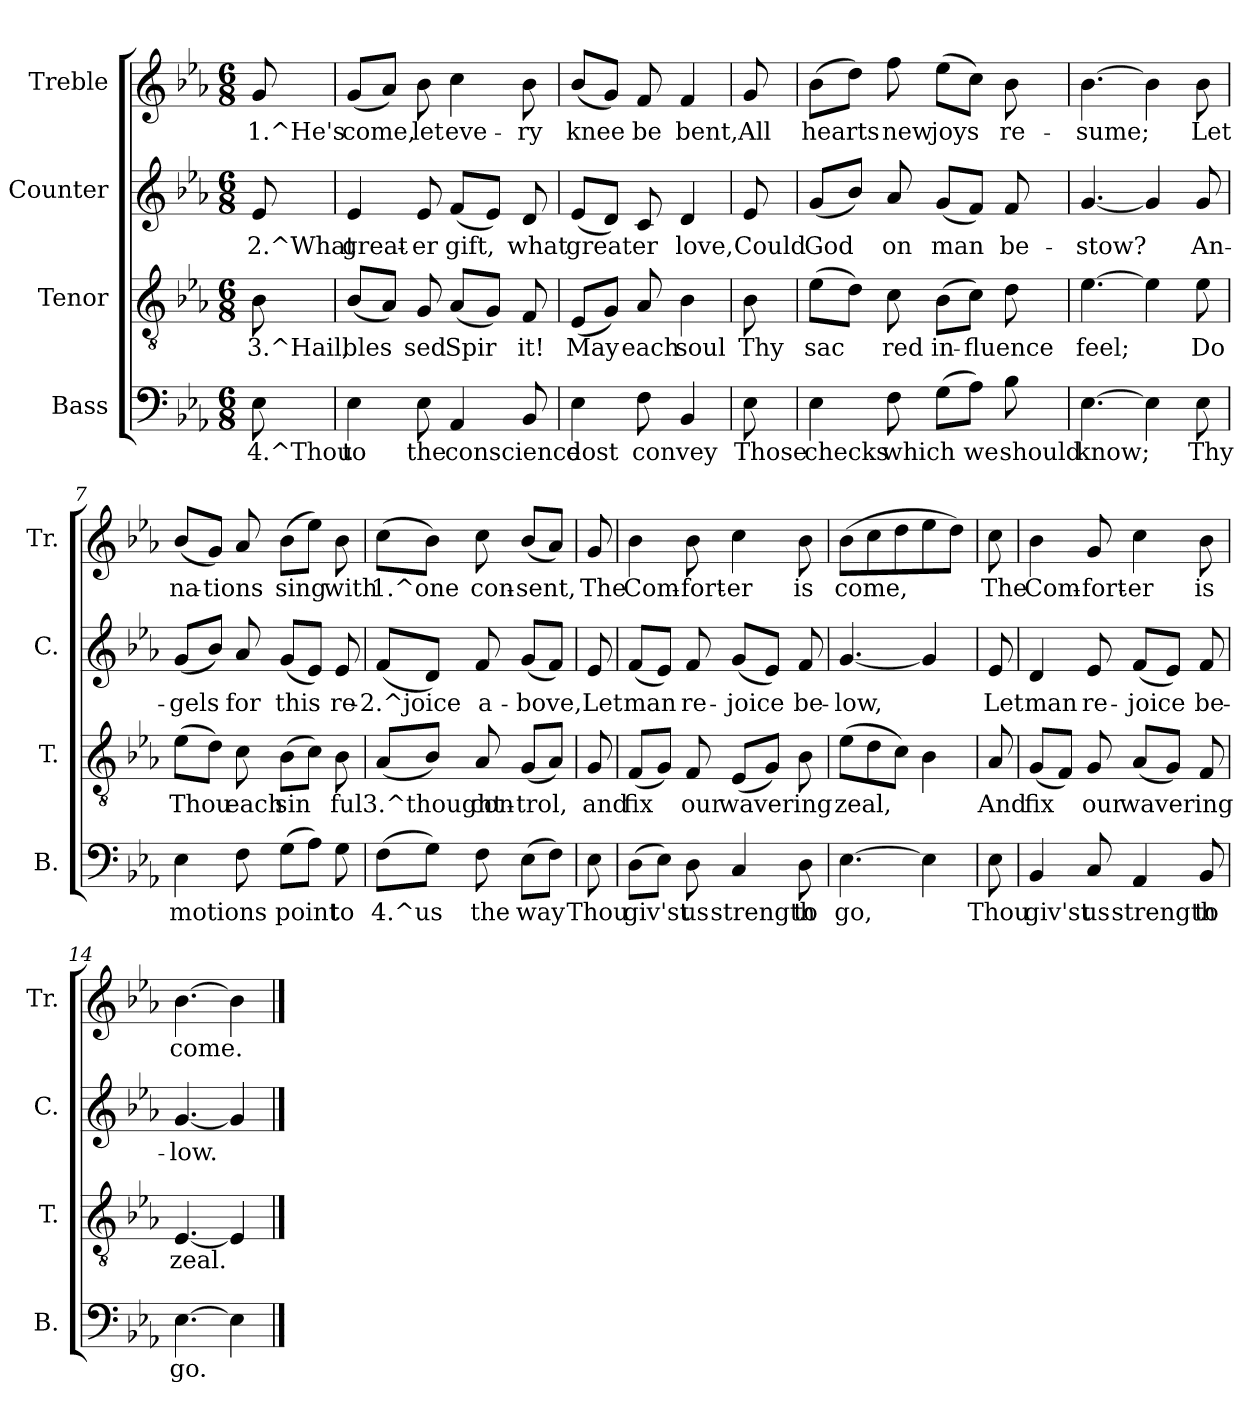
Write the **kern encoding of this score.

**kern	**text	**kern	**text	**kern	**text	**kern	**text
*part4	*part4	*part3	*part3	*part2	*part2	*part1	*part1
*staff4	*staff4	*staff3	*staff3	*staff2	*staff2	*staff1	*staff1
*I"Bass	*	*I"Tenor	*	*I"Counter	*	*I"Treble	*
*I'B.	*	*I'T.	*	*I'C.	*	*I'Tr.	*
!!LO:PB:g=z
*stria5	*	*stria5	*	*stria5	*	*stria5	*
*clefF4	*	*clefGv2	*	*clefG2	*	*clefG2	*
*k[b-e-a-]	*	*k[b-e-a-]	*	*k[b-e-a-]	*	*k[b-e-a-]	*
*E-:	*	*E-:	*	*E-:	*	*E-:	*
*M6/8	*	*M6/8	*	*M6/8	*	*M6/8	*
=1	=1	=1	=1	=1	=1	=1	=1
!	!LO:LY:b:rj	!	!LO:LY:b:rj	!	!LO:LY:b:rj	!	!LO:LY:b:rj
8E-\	4.^Thou	8B-\	3.^Hail,	8e-/	2.^What	8g/	1.^He's
=2	=2	=2	=2	=2	=2	=2	=2
!	!LO:LY:b:rj	!	!LO:LY:b:rj	!	!LO:LY:b:rj	!	!LO:LY:b:rj
4E-\	to	(<8B-/L	bles-	4e-/	great-	(<8g/L	come,
!	!	!	!LO:LY:b:rj	!	!	!	!LO:LY:b:rj
.	.	8A-/J)	--	.	.	8a-/J)	.
!	!LO:LY:b:rj	!	!LO:LY:b:rj	!	!LO:LY:b:rj	!	!LO:LY:b:rj
8E-\	the	8G/	-sed	8e-/	-er	8b-\	let
!	!LO:LY:b:rj	!	!LO:LY:b:rj	!	!LO:LY:b:rj	!	!LO:LY:b:rj
4AA-/	conscience	(<8A-/L	Spir-	(<8f/L	gift,	4cc\	eve-
!	!	!	!LO:LY:b:rj	!	!LO:LY:b:rj	!	!
.	.	8G/J)	--	8e-/J)	.	.	.
!	!LO:LY:b:rj	!	!LO:LY:b:rj	!	!LO:LY:b:rj	!	!LO:LY:b:rj
8BB-/	.	8F/	-it!	8d/	what	8b-\	-ry
=3	=3	=3	=3	=3	=3	=3	=3
!	!LO:LY:b:rj	!	!LO:LY:b:rj	!	!LO:LY:b:rj	!	!LO:LY:b:rj
4E-\	dost	(<8E-/L	May	(<8e-/L	great-	(<8b->/L	knee
!	!	!	!LO:LY:b:rj	!	!LO:LY:b:rj	!	!LO:LY:b:rj
.	.	8G/J)	.	8d/J)	--	8g/J)	.
!	!LO:LY:b:rj	!	!LO:LY:b:rj	!	!LO:LY:b:rj	!	!LO:LY:b:rj
8F\	convey	8A-/	each	8c/	-er	8f/	be
!	!LO:LY:b:rj	!	!LO:LY:b:rj	!	!LO:LY:b:rj	!	!LO:LY:b:rj
4BB-/	.	4B-\	soul	4d/	love,	4f/	bent,
=4	=4	=4	=4	=4	=4	=4	=4
!	!LO:LY:b:rj	!	!LO:LY:b:rj	!	!LO:LY:b:rj	!	!LO:LY:b:rj
8E-\	Those	8B-\	Thy	8e-/	Could	8g/	All
=5	=5	=5	=5	=5	=5	=5	=5
!	!LO:LY:b:rj	!	!LO:LY:b:rj	!	!LO:LY:b:rj	!	!LO:LY:b:rj
4E-\	checks	(>8e-\L	sac-	(<8g/L	God	(>8b-\L	hearts
!	!	!	!LO:LY:b:rj	!	!LO:LY:b:rj	!	!LO:LY:b:rj
.	.	8d\J)	--	8b-/J)	.	8dd\J)	.
!	!LO:LY:b:rj	!	!LO:LY:b:rj	!	!LO:LY:b:rj	!	!LO:LY:b:rj
8F\	which	8c\	-red	8a-/	on	8ff\	new
!	!LO:LY:b:rj	!	!LO:LY:b:rj	!	!LO:LY:b:rj	!	!LO:LY:b:rj
(>8G\L	.	(>8B-\L	in-	(<8g/L	man	(>8ee-\L	joys
!	!LO:LY:b:rj	!	!LO:LY:b:rj	!	!LO:LY:b:rj	!	!LO:LY:b:rj
8A-\J)	we	8c\J)	-fluence	8f/J)	.	8cc\J)	.
!	!LO:LY:b:rj	!	!LO:LY:b:rj	!	!LO:LY:b:rj	!	!LO:LY:b:rj
8B-\	should	8d\	.	8f/	be-	8b-\	re-
=6	=6	=6	=6	=6	=6	=6	=6
!	!LO:LY:b:rj	!	!LO:LY:b:rj	!	!LO:LY:b:rj	!	!LO:LY:b:rj
[>4.E-\	know;	[>4.e-\	feel;	[<4.g/	-stow?	[>4.b-\	-sume;
!	!LO:LY:b:rj	!	!LO:LY:b:rj	!	!LO:LY:b:rj	!	!LO:LY:b:rj
4E-\]	.	4e-\]	.	4g/]	.	4b-\]	.
!	!LO:LY:b:rj	!	!LO:LY:b:rj	!	!LO:LY:b:rj	!	!LO:LY:b:rj
8E-\	Thy	8e-\	Do	8g/	An-	8b-\	Let
=7	=7	=7	=7	=7	=7	=7	=7
!	!LO:LY:b:rj	!	!LO:LY:b:rj	!	!LO:LY:b:rj	!	!LO:LY:b:rj
4E-\	motions	(>8e-\L	Thou	(<8g/L	-gels	(<8b-/L	na-
!	!	!	!LO:LY:b:rj	!	!LO:LY:b:rj	!	!LO:LY:b:rj
.	.	8d\J)	.	8b-/J)	.	8g/J)	-tions
!	!LO:LY:b:rj	!	!LO:LY:b:rj	!	!LO:LY:b:rj	!	!LO:LY:b:rj
8F\	.	8c\	each	8a-/	for	8a-/	.
!	!LO:LY:b:rj	!	!LO:LY:b:rj	!	!LO:LY:b:rj	!	!LO:LY:b:rj
(>8G\L	point	(>8B-\L	sin-	(<8g/L	this	(>8b-\L	sing
!	!LO:LY:b:rj	!	!LO:LY:b:rj	!	!LO:LY:b:rj	!	!LO:LY:b:rj
8A-\J)	.	8c\J)	--	8e-/J)	.	8ee-\J)	.
!	!LO:LY:b:rj	!	!LO:LY:b:rj	!	!LO:LY:b:rj	!	!LO:LY:b:rj
8G\	to	8B-\	-ful	8e-/	re-	8b-\	with
!!LO:PB:g=z
=8	=8	=8	=8	=8	=8	=8	=8
!	!LO:LY:b:rj	!	!LO:LY:b:rj	!	!LO:LY:b:rj	!	!LO:LY:b:rj
(>8F\L	4.^us	(<8A-/L	3.^thought	(<8f/L	-2.^joice-	(>8cc\L	1.^one
!	!LO:LY:b:rj	!	!LO:LY:b:rj	!	!LO:LY:b:rj	!	!LO:LY:b:rj
8G\J)	.	8B-/J)	.	8d/J)	--	8b-\J)	.
!	!LO:LY:b:rj	!	!LO:LY:b:rj	!	!LO:LY:b:rj	!	!LO:LY:b:rj
8F\	the	8A-/	con-	8f/	-a-	8cc\	con-
!	!LO:LY:b:rj	!	!LO:LY:b:rj	!	!LO:LY:b:rj	!	!LO:LY:b:rj
(>8E-\L	way	(<8G/L	-trol,	(<8g/L	-bove,	(<8b-/L	-sent,
!	!LO:LY:b:rj	!	!LO:LY:b:rj	!	!LO:LY:b:rj	!	!LO:LY:b:rj
8F\J)	.	8A-/J)	.	8f/J)	.	8a-/J)	.
=9	=9	=9	=9	=9	=9	=9	=9
!	!LO:LY:b:rj	!	!LO:LY:b:rj	!	!LO:LY:b:rj	!	!LO:LY:b:rj
8E-\	Thou	8G/	and	8e-/	Let	8g/	The
=10	=10	=10	=10	=10	=10	=10	=10
!	!LO:LY:b:rj	!	!LO:LY:b:rj	!	!LO:LY:b:rj	!	!LO:LY:b:rj
(>8D\L	giv'st	(<8F/L	fix	(<8f/L	man	4b-\	Com-
!	!LO:LY:b:rj	!	!LO:LY:b:rj	!	!LO:LY:b:rj	!	!
8E-\J)	.	8G/J)	.	8e-/J)	.	.	.
!	!LO:LY:b:rj	!	!LO:LY:b:rj	!	!LO:LY:b:rj	!	!LO:LY:b:rj
8D\	us	8F/	our	8f/	re-	8b-\	-fort-
!	!LO:LY:b:rj	!	!LO:LY:b:rj	!	!LO:LY:b:rj	!	!LO:LY:b:rj
4C/	strength	(<8E-/L	waver-	(<8g/L	-joice	4cc\	-er
!	!	!	!LO:LY:b:rj	!	!LO:LY:b:rj	!	!
.	.	8G/J)	--	8e-/J)	.	.	.
!	!LO:LY:b:rj	!	!LO:LY:b:rj	!	!LO:LY:b:rj	!	!LO:LY:b:rj
8D\	to	8B-\	-ing	8f/	be-	8b-\	is
=11	=11	=11	=11	=11	=11	=11	=11
!	!LO:LY:b:rj	!	!LO:LY:b:rj	!	!LO:LY:b:rj	!	!LO:LY:b:rj
[>4.E-\	go,	(>8e-\L	zeal,	[<4.g/	-low,	(>8b-\L	come,
!	!	!	!LO:LY:b:rj	!	!	!	!LO:LY:b:rj
.	.	8d\	.	.	.	8cc\	.
!	!	!	!LO:LY:b:rj	!	!	!	!LO:LY:b:rj
.	.	8c\J)	.	.	.	8dd\	.
!	!LO:LY:b:rj	!	!LO:LY:b:rj	!	!LO:LY:b:rj	!	!LO:LY:b:rj
4E-\]	.	4B-\	.	4g/]	.	8ee-\	.
!	!	!	!	!	!	!	!LO:LY:b:rj
.	.	.	.	.	.	8dd\J)	.
=12	=12	=12	=12	=12	=12	=12	=12
!	!LO:LY:b:rj	!	!LO:LY:b:rj	!	!LO:LY:b:rj	!	!LO:LY:b:rj
8E-\	Thou	8A-/	And	8e-/	Let	8cc\	The
=13	=13	=13	=13	=13	=13	=13	=13
!	!LO:LY:b:rj	!	!LO:LY:b:rj	!	!LO:LY:b:rj	!	!LO:LY:b:rj
4BB-/	giv'st	(<8G/L	fix	4d/	man	4b-\	Com-
!	!	!	!LO:LY:b:rj	!	!	!	!
.	.	8F/J)	.	.	.	.	.
!	!LO:LY:b:rj	!	!LO:LY:b:rj	!	!LO:LY:b:rj	!	!LO:LY:b:rj
8C/	us	8G/	our	8e-/	re-	8g/	-fort-
!	!LO:LY:b:rj	!	!LO:LY:b:rj	!	!LO:LY:b:rj	!	!LO:LY:b:rj
4AA-/	strength	(<8A-/L	waver-	(<8f/L	-joice	4cc\	-er
!	!	!	!LO:LY:b:rj	!	!LO:LY:b:rj	!	!
.	.	8G/J)	--	8e-/J)	.	.	.
!	!LO:LY:b:rj	!	!LO:LY:b:rj	!	!LO:LY:b:rj	!	!LO:LY:b:rj
8BB-/	to	8F/	-ing	8f/	be-	8b-\	is
=14	=14	=14	=14	=14	=14	=14	=14
!	!LO:LY:b:rj	!	!LO:LY:b:rj	!	!LO:LY:b:rj	!	!LO:LY:b:rj
[>4.E-\	go.	[<4.E-/	zeal.	[<4.g/	-low.	[>4.b-\	come.
!	!LO:LY:b:rj	!	!LO:LY:b:rj	!	!LO:LY:b:rj	!	!LO:LY:b:rj
4E-\]	.	4E-/]	.	4g/]	.	4b-\]	.
==	==	==	==	==	==	==	==
*-	*-	*-	*-	*-	*-	*-	*-
